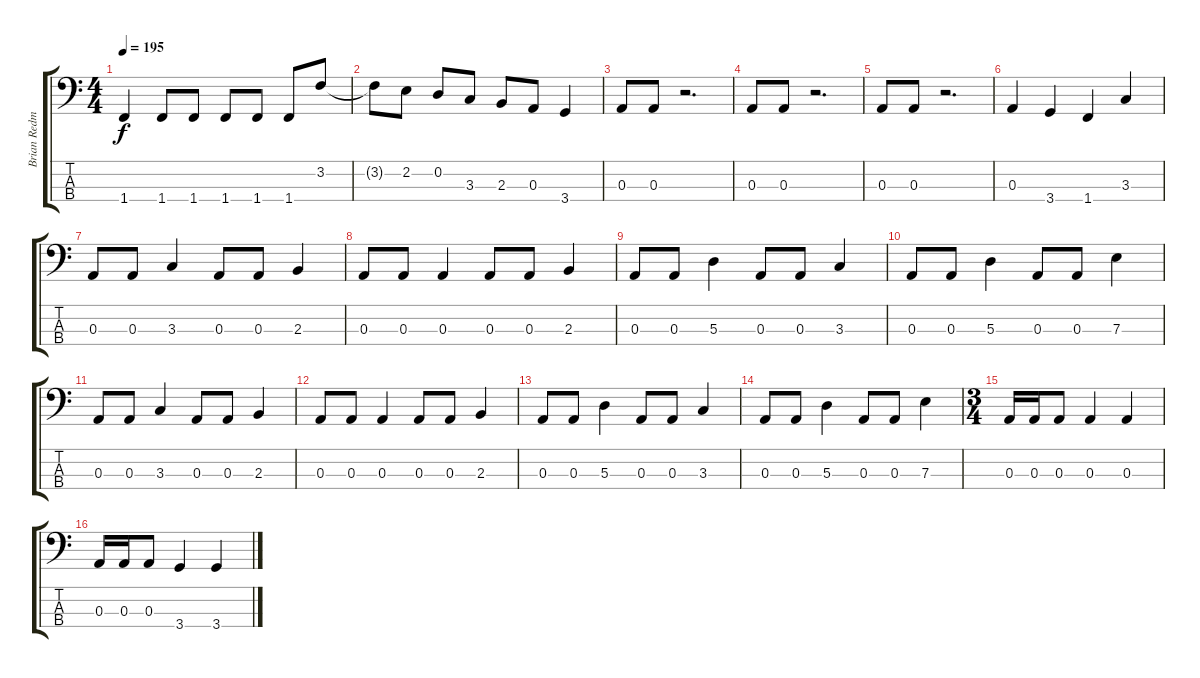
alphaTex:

\track ("Brian Redman" "Brian Redm") {instrument electricbassfinger}
\staff {score tabs}
\tuning (G2 D2 A1 E1) {hide}
\ts (4 4)
\tempo 195
\clef f4
\ks c
1.4.4{dy f} 1.4.8 1.4.8 1.4.8 1.4.8 1.4.8 3.2.8 |
3.2{t}.8 2.2.8 0.2.8 3.3.8 2.3.8 0.3.8 3.4.4 |
0.3.8 0.3.8 r.2{d} |
0.3.8 0.3.8 r.2{d} |
0.3.8 0.3.8 r.2{d} |
0.3.4 3.4.4 1.4.4 3.3.4 |
0.3.8 0.3.8 3.3.4 0.3.8 0.3.8 2.3.4 |
0.3.8 0.3.8 0.3.4 0.3.8 0.3.8 2.3.4 |
0.3.8 0.3.8 5.3.4 0.3.8 0.3.8 3.3.4 |
0.3.8 0.3.8 5.3.4 0.3.8 0.3.8 7.3.4 |
0.3.8 0.3.8 3.3.4 0.3.8 0.3.8 2.3.4 |
0.3.8 0.3.8 0.3.4 0.3.8 0.3.8 2.3.4 |
0.3.8 0.3.8 5.3.4 0.3.8 0.3.8 3.3.4 |
0.3.8 0.3.8 5.3.4 0.3.8 0.3.8 7.3.4 |
\ts (3 4)
0.3.16 0.3.16 0.3.8 0.3.4 0.3.4 |
0.3.16 0.3.16 0.3.8 3.4.4 3.4.4
